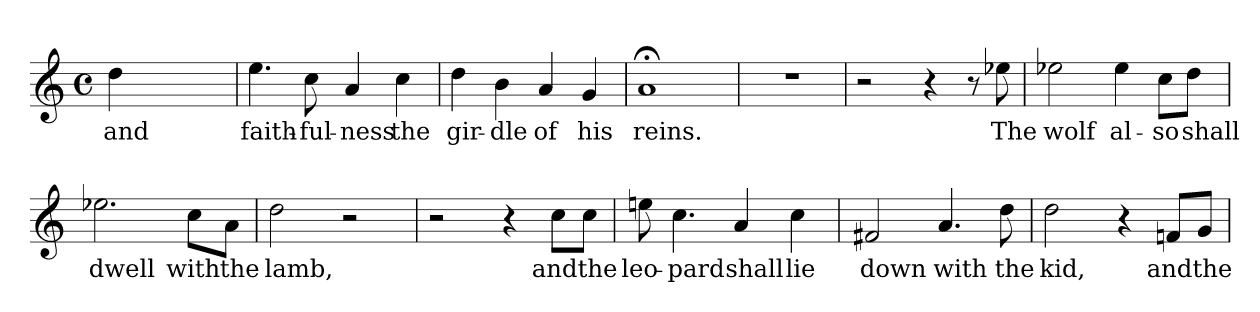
**kern	**text
*part1	*part1
*staff1	*staff1
*M4/4	*
*met(c)	*
=	=
!	!LO:LY:b
4dd\	and
2.ryy	.
=	=
!	!LO:LY:b
4.eei\	faith-
!	!LO:LY:b
8cc\	-ful-
!	!LO:LY:b
4ai/	-ness
!	!LO:LY:b
4cc\	the
=	=
!	!LO:LY:b
4ddi\	gir-
!	!LO:LY:b
4b\	-dle
!	!LO:LY:b
4ai/	of
!	!LO:LY:b
4g/	his
=	=
!	!LO:LY:b
1a;<i	reins.
=	=
1r	.
=	=
2r	.
4r	.
8r	.
!	!LO:LY:b
8ee-X\	The
=	=
!	!LO:LY:b
2ee-Xi\	wolf
!	!LO:LY:b
4ee-i\	al-
!	!LO:LY:b
8cc\L	-so
!	!LO:LY:b
8dd\J	shall
=	=
!	!LO:LY:b
2.ee-Xi\	dwell
!	!LO:LY:b
8cc\L	with
!	!LO:LY:b
8a\J	the
=	=
!	!LO:LY:b
2ddi\	lamb,
2r	.
=	=
2r	.
4r	.
!	!LO:LY:b
8cc\L	and
!	!LO:LY:b
8cc\J	the
=	=
!	!LO:LY:b
8eeni\	leo-
!	!LO:LY:b
4.cci\	-pard
!	!LO:LY:b
4ai/	shall
!	!LO:LY:b
4cc\	lie
=	=
!	!LO:LY:b
2f#Xi/	down
!	!LO:LY:b
4.ai/	with
!	!LO:LY:b
8dd\	the
=	=
!	!LO:LY:b
2ddi\	kid,
4r	.
!	!LO:LY:b
8fn/L	and
!	!LO:LY:b
8g/J	the
=	=
*-	*-
